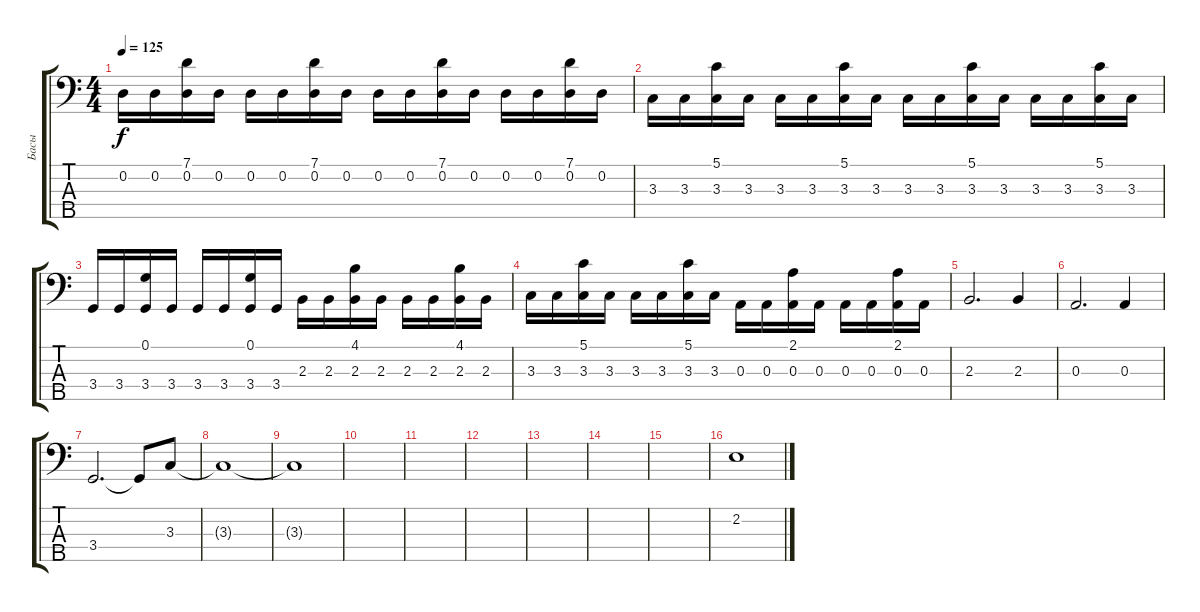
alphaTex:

\track ("Басы" "Басы") {instrument electricbassfinger}
\staff {score tabs}
\tuning (G2 D2 A1 E1 B0) {hide}
\ts (4 4)
\tempo 125
\clef f4
\ks c
0.2.16{dy f} 0.2.16 (7.1 0.2).16 0.2.16 0.2.16 0.2.16 (7.1 0.2).16 0.2.16 0.2.16 0.2.16 (7.1 0.2).16 0.2.16 0.2.16 0.2.16 (7.1 0.2).16 0.2.16 |
3.3.16 3.3.16 (5.1 3.3).16 3.3.16 3.3.16 3.3.16 (5.1 3.3).16 3.3.16 3.3.16 3.3.16 (5.1 3.3).16 3.3.16 3.3.16 3.3.16 (5.1 3.3).16 3.3.16 |
3.4.16 3.4.16 (0.1 3.4).16 3.4.16 3.4.16 3.4.16 (0.1 3.4).16 3.4.16 2.3.16 2.3.16 (4.1 2.3).16 2.3.16 2.3.16 2.3.16 (4.1 2.3).16 2.3.16 |
3.3.16 3.3.16 (5.1 3.3).16 3.3.16 3.3.16 3.3.16 (5.1 3.3).16 3.3.16 0.3.16 0.3.16 (2.1 0.3).16 0.3.16 0.3.16 0.3.16 (2.1 0.3).16 0.3.16 |
2.3.2{d} 2.3.4 |
0.3.2{d} 0.3.4 |
3.4.2{d} 3.4{t}.8 3.3.8 |
3.3{t}.1 |
3.3{t}.1 |
|
|
|
|
|
|
2.2.1
